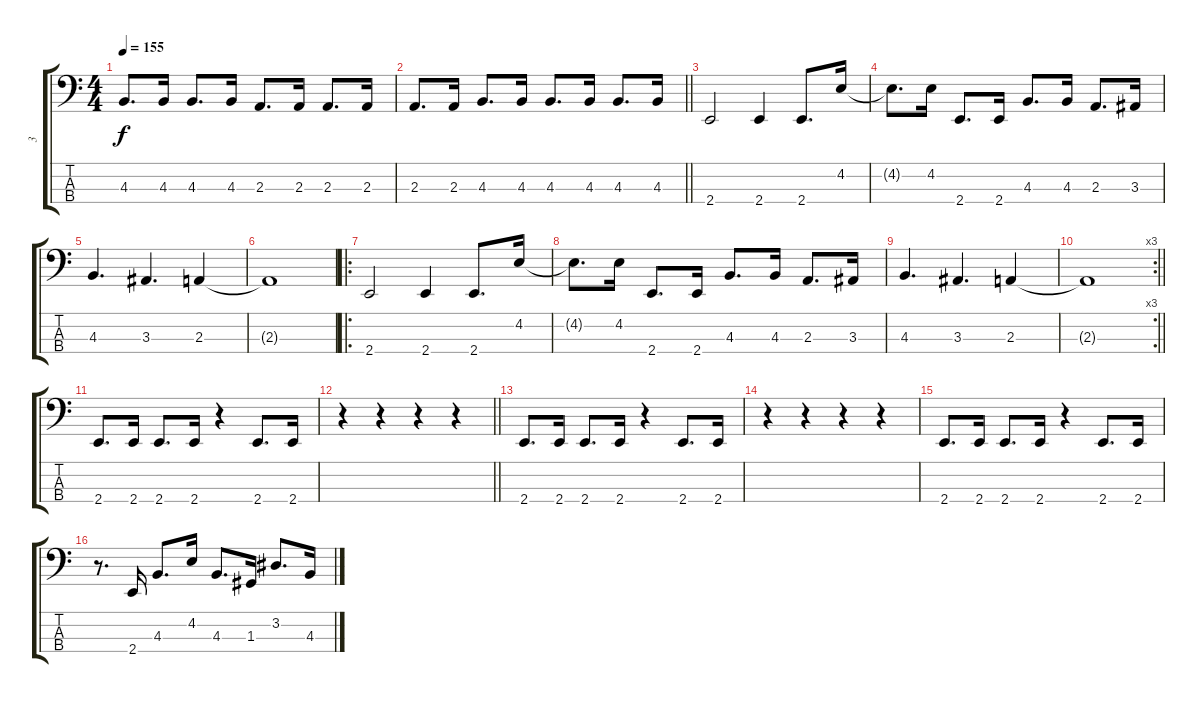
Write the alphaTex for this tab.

\track ("3" "3") {instrument electricbassfinger}
\staff {score tabs}
\tuning (F2 C2 G1 D1) {hide}
\ts (4 4)
\tempo 155
\clef f4
\ks c
4.3.8{d dy f} 4.3.16 4.3.8{d} 4.3.16 2.3.8{d} 2.3.16 2.3.8{d} 2.3.16 |
\barLineRight lightlight
2.3.8{d} 2.3.16 4.3.8{d} 4.3.16 4.3.8{d} 4.3.16 4.3.8{d} 4.3.16 |
\section ("" "")
2.4.2 2.4.4 2.4.8{d} 4.2.16 |
4.2{t}.8{d} 4.2.16 2.4.8{d} 2.4.16 4.3.8{d} 4.3.16 2.3.8{d} 3.3.16 |
4.3.4{d} 3.3.4{d} 2.3.4 |
2.3{t}.1 |
\ro
2.4.2 2.4.4 2.4.8{d} 4.2.16 |
4.2{t}.8{d} 4.2.16 2.4.8{d} 2.4.16 4.3.8{d} 4.3.16 2.3.8{d} 3.3.16 |
4.3.4{d} 3.3.4{d} 2.3.4 |
\rc 3
\barLineRight lightlight
2.3{t}.1 |
\section ("" "")
2.4.8{d} 2.4.16 2.4.8{d} 2.4.16 r.4 2.4.8{d} 2.4.16 |
\barLineRight lightlight
r.4 r.4 r.4 r.4 |
\section ("" "")
2.4.8{d} 2.4.16 2.4.8{d} 2.4.16 r.4 2.4.8{d} 2.4.16 |
r.4 r.4 r.4 r.4 |
2.4.8{d} 2.4.16 2.4.8{d} 2.4.16 r.4 2.4.8{d} 2.4.16 |
r.8{d} 2.4.16 4.3.8{d} 4.2.16 4.3.8{d} 1.3.16 3.2.8{d} 4.3.16
